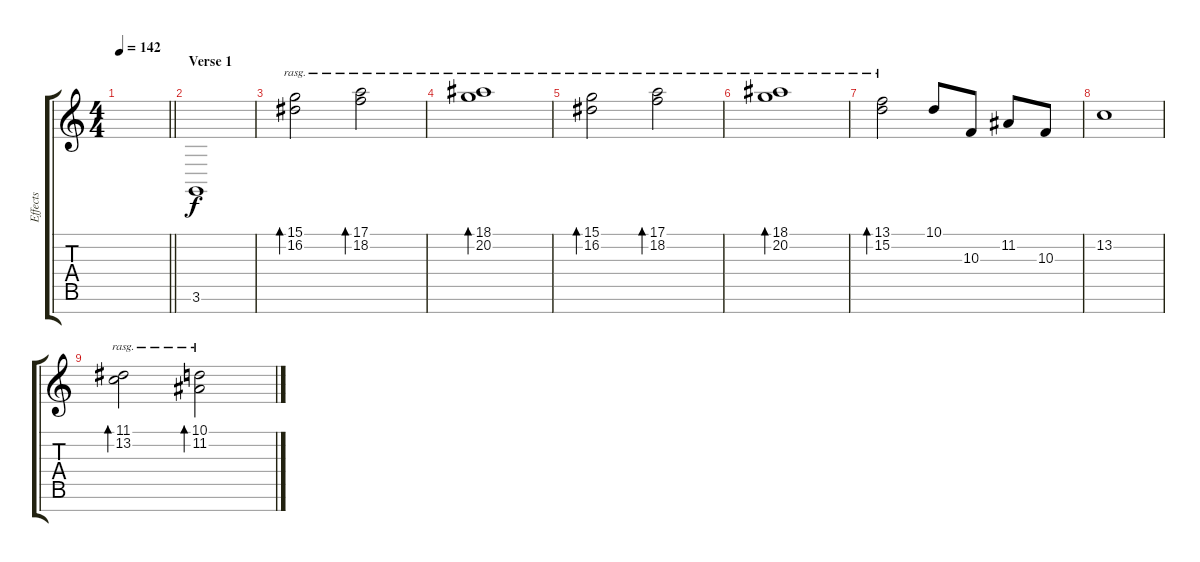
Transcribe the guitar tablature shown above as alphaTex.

\track ("Effects" "Effects") {instrument timpani}
\staff {score tabs}
\tuning (E4 B3 G3 D3 A2 E2 B1) {hide}
\ts (4 4)
\tempo 142
\clef g2
\barLineRight lightlight
\ks c
|
\section ("" "Verse 1")
3.6.1{dy f} |
(15.1 16.2).2{bd 240 rasg ii volume 12 instrument orchestralharp} (17.1 18.2).2{bd 240 rasg ii} |
(18.1 20.2).1{bd 240 rasg ii} |
(15.1 16.2).2{bd 240 rasg ii} (17.1 18.2).2{bd 240 rasg ii} |
(18.1 20.2).1{bd 240 rasg ii} |
(13.1 15.2).2{bd 240 rasg ii} 10.1.8 10.3.8 11.2.8 10.3.8 |
13.2.1 |
(11.1 13.2).2{bd 240 rasg ii} (10.1 11.2).2{bd 240 rasg ii}
